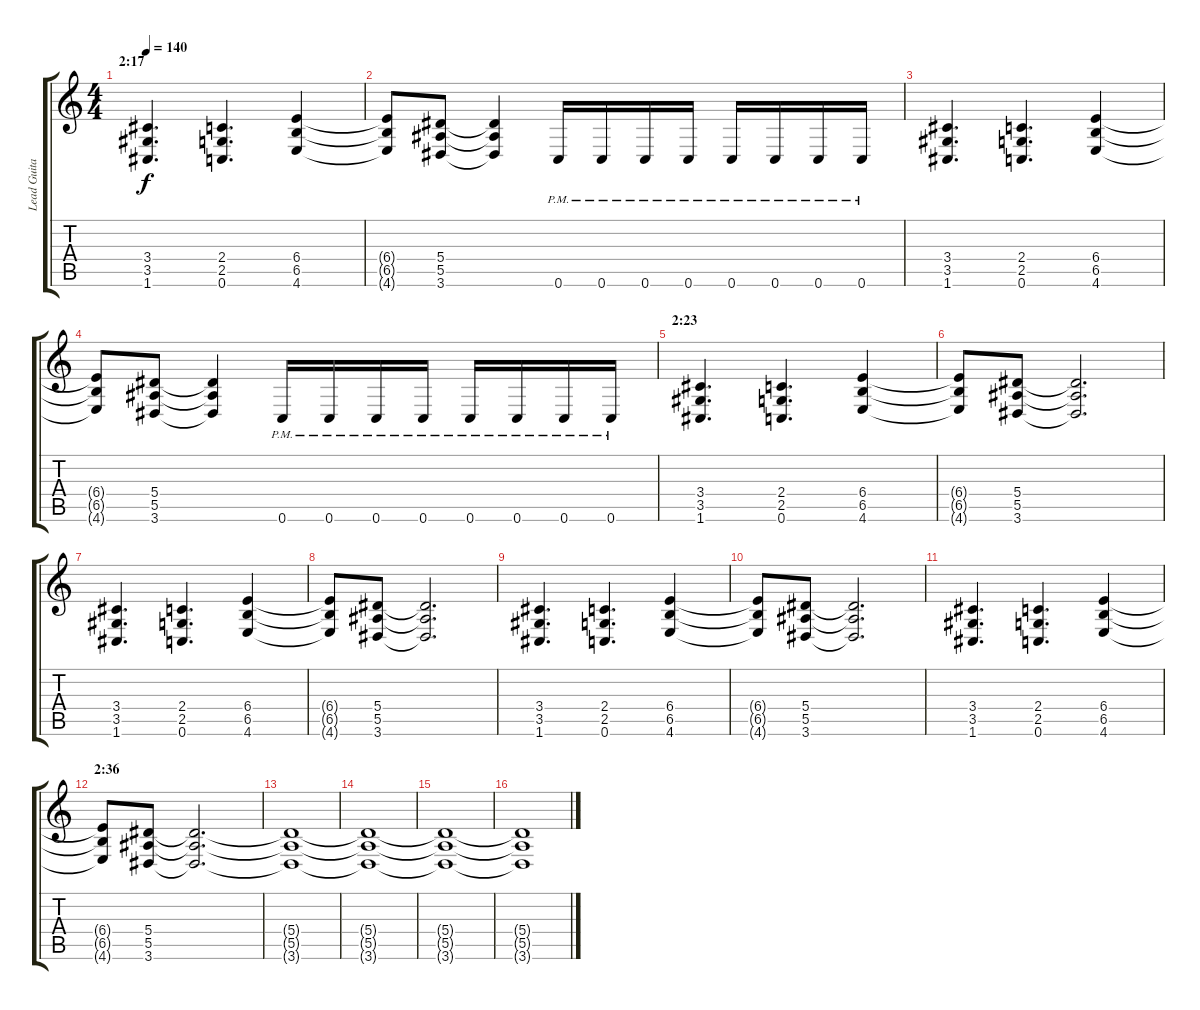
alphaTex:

\track ("Lead Guitar" "Lead Guita") {instrument distortionguitar}
\staff {score tabs}
\tuning (C4 G3 Eb3 Bb2 F2 C2) {hide}
\ts (4 4)
\section ("" "2:17")
\tempo 140
\clef g2
\ks c
(3.4 3.5 1.6).4{d dy f} (2.4 2.5 0.6).4{d} (6.4 6.5 4.6).4 |
(6.4{t} 6.5{t} 4.6{t}).8 (5.4 5.5 3.6).8 (5.4{t} 5.5{t} 3.6{t}).4 0.6{pm}.16 0.6{pm}.16 0.6{pm}.16 0.6{pm}.16 0.6{pm}.16 0.6{pm}.16 0.6{pm}.16 0.6{pm}.16 |
(3.4 3.5 1.6).4{d} (2.4 2.5 0.6).4{d} (6.4 6.5 4.6).4 |
(6.4{t} 6.5{t} 4.6{t}).8 (5.4 5.5 3.6).8 (5.4{t} 5.5{t} 3.6{t}).4 0.6{pm}.16 0.6{pm}.16 0.6{pm}.16 0.6{pm}.16 0.6{pm}.16 0.6{pm}.16 0.6{pm}.16 0.6{pm}.16 |
\section ("" "2:23")
(3.4 3.5 1.6).4{d} (2.4 2.5 0.6).4{d} (6.4 6.5 4.6).4 |
(6.4{t} 6.5{t} 4.6{t}).8 (5.4 5.5 3.6).8 (5.4{t} 5.5{t} 3.6{t}).2{d} |
(3.4 3.5 1.6).4{d} (2.4 2.5 0.6).4{d} (6.4 6.5 4.6).4 |
(6.4{t} 6.5{t} 4.6{t}).8 (5.4 5.5 3.6).8 (5.4{t} 5.5{t} 3.6{t}).2{d} |
(3.4 3.5 1.6).4{d} (2.4 2.5 0.6).4{d} (6.4 6.5 4.6).4 |
(6.4{t} 6.5{t} 4.6{t}).8 (5.4 5.5 3.6).8 (5.4{t} 5.5{t} 3.6{t}).2{d} |
(3.4 3.5 1.6).4{d} (2.4 2.5 0.6).4{d} (6.4 6.5 4.6).4 |
\section ("" "2:36")
(6.4{t} 6.5{t} 4.6{t}).8 (5.4 5.5 3.6).8 (5.4{t} 5.5{t} 3.6{t}).2{d} |
(5.4{t} 5.5{t} 3.6{t}).1 |
(5.4{t} 5.5{t} 3.6{t}).1 |
(5.4{t} 5.5{t} 3.6{t}).1 |
(5.4{t} 5.5{t} 3.6{t}).1
